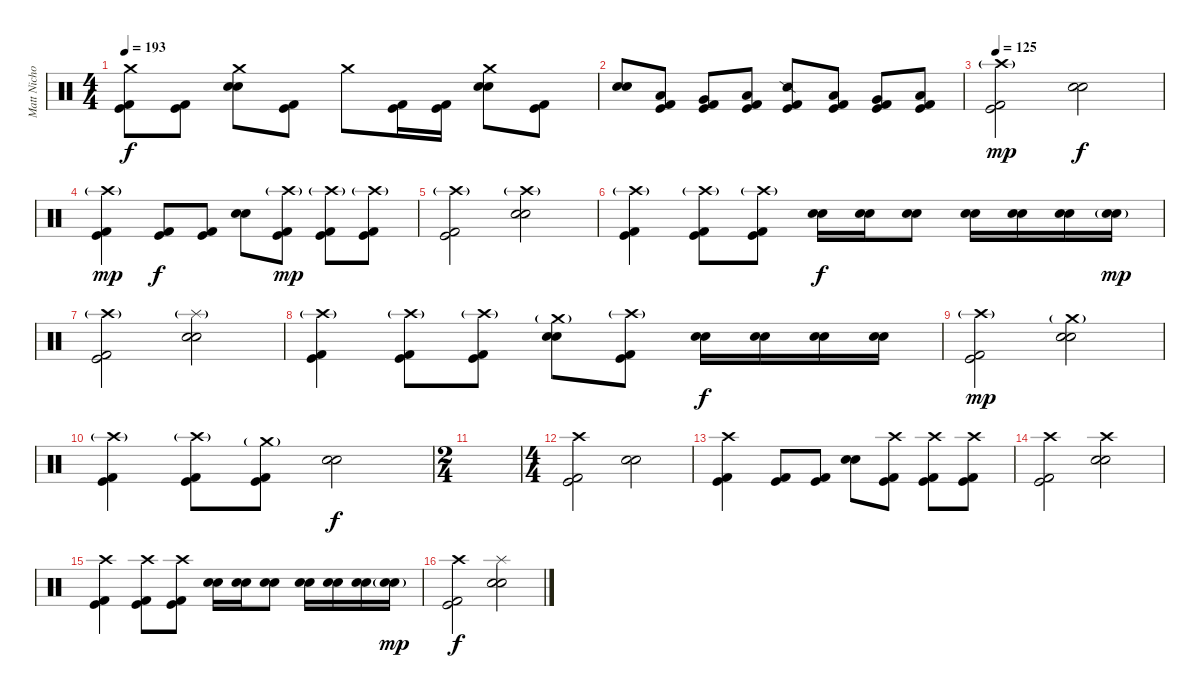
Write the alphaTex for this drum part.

\track ("Matt Nicholls" "Matt Nicho") {instrument percussion}
\staff {score}
\articulation defaults
\ts (4 4)
\tempo 193
\clef neutral
\ks c
("Crash medium (hit)" "Kick (hit)" "Kick (hit) 2").8{dy f} ("Kick (hit)" "Kick (hit) 2").8 ("Crash medium (hit)" "Electric Snare (hit)" "Snare (hit) 2").8 ("Kick (hit)" "Kick (hit) 2").8 "Crash medium (hit)".8 ("Kick (hit)" "Kick (hit) 2").16 ("Kick (hit)" "Kick (hit) 2").16 ("Crash medium (hit)" "Electric Snare (hit)" "Snare (hit) 2").8 ("Kick (hit)" "Kick (hit) 2").8 |
("Electric Snare (hit)" "Snare (hit) 2").8 ("Low Tom (hit)" "Kick (hit)" "Kick (hit) 2").8 ("Very Low Tom (hit)" "Kick (hit)" "Kick (hit) 2").8 ("Low Floor Tom (hit)" "Kick (hit)" "Kick (hit) 2").8 ("Snare (side stick) 2" "Kick (hit)" "Kick (hit) 2").8 ("Low Tom (hit)" "Kick (hit)" "Kick (hit) 2").8 ("Very Low Tom (hit)" "Kick (hit)" "Kick (hit) 2").8 ("Low Floor Tom (hit)" "Kick (hit)" "Kick (hit) 2").8 |
\tempo 125
("Crash high (hit)"{g} "Kick (hit)" "Kick (hit) 2").2{dy mp volume 9} ("Electric Snare (hit)" "Snare (hit) 2").2{dy f} |
("Crash high (hit)"{g} "Kick (hit)" "Kick (hit) 2").4{dy mp} ("Kick (hit)" "Kick (hit) 2").8{dy f} ("Kick (hit)" "Kick (hit) 2").8 ("Electric Snare (hit)" "Snare (hit) 2").8 ("Crash high (hit)"{g} "Kick (hit)" "Kick (hit) 2").8{dy mp} ("Crash high (hit)"{g} "Kick (hit)" "Kick (hit) 2").8 ("Crash high (hit)"{g} "Kick (hit)" "Kick (hit) 2").8 |
("Crash high (hit)"{g} "Kick (hit)" "Kick (hit) 2").2 ("Crash high (hit)"{g} "Electric Snare (hit)" "Snare (hit) 2").2 |
("Crash high (hit)"{g} "Kick (hit)" "Kick (hit) 2").4 ("Crash high (hit)"{g} "Kick (hit)" "Kick (hit) 2").8 ("Crash high (hit)"{g} "Kick (hit)" "Kick (hit) 2").8 ("Electric Snare (hit)" "Snare (hit) 2").16{dy f} ("Electric Snare (hit)" "Snare (hit) 2").16 ("Electric Snare (hit)" "Snare (hit) 2").8 ("Electric Snare (hit)" "Snare (hit) 2").16 ("Electric Snare (hit)" "Snare (hit) 2").16 ("Electric Snare (hit)" "Snare (hit) 2").16 ("Electric Snare (hit)"{g} "Snare (hit) 2"{g}).16{dy mp} |
("Crash high (hit)"{g} "Kick (hit)" "Kick (hit) 2").2 ("Splash (hit)"{g} "Electric Snare (hit)" "Snare (hit) 2").2 |
("Crash high (hit)"{g} "Kick (hit)" "Kick (hit) 2").4 ("Crash high (hit)"{g} "Kick (hit)" "Kick (hit) 2").8 ("Crash high (hit)"{g} "Kick (hit)" "Kick (hit) 2").8 ("Crash medium (hit)"{g} "Electric Snare (hit)" "Snare (hit) 2").8 ("Crash high (hit)"{g} "Kick (hit)" "Kick (hit) 2").8 ("Electric Snare (hit)" "Snare (hit) 2").16{dy f} ("Electric Snare (hit)" "Snare (hit) 2").16 ("Electric Snare (hit)" "Snare (hit) 2").16 ("Electric Snare (hit)" "Snare (hit) 2").16 |
("Crash high (hit)"{g} "Kick (hit)" "Kick (hit) 2").2{dy mp} ("Crash medium (hit)"{g} "Electric Snare (hit)" "Snare (hit) 2").2 |
("Crash high (hit)"{g} "Kick (hit)" "Kick (hit) 2").4 ("Crash high (hit)"{g} "Kick (hit)" "Kick (hit) 2").8 ("Crash medium (hit)"{g} "Kick (hit)" "Kick (hit) 2").8 ("Electric Snare (hit)" "Snare (hit) 2").2{dy f} |
\ts (2 4)
|
\ts (4 4)
("Crash high (hit)" "Kick (hit)" "Kick (hit) 2").2{volume 16} ("Electric Snare (hit)" "Snare (hit) 2").2 |
("Crash high (hit)" "Kick (hit)" "Kick (hit) 2").4 ("Kick (hit)" "Kick (hit) 2").8 ("Kick (hit)" "Kick (hit) 2").8 ("Electric Snare (hit)" "Snare (hit) 2").8 ("Crash high (hit)" "Kick (hit)" "Kick (hit) 2").8 ("Crash high (hit)" "Kick (hit)" "Kick (hit) 2").8 ("Crash high (hit)" "Kick (hit)" "Kick (hit) 2").8 |
("Crash high (hit)" "Kick (hit)" "Kick (hit) 2").2 ("Crash high (hit)" "Electric Snare (hit)" "Snare (hit) 2").2 |
("Crash high (hit)" "Kick (hit)" "Kick (hit) 2").4 ("Crash high (hit)" "Kick (hit)" "Kick (hit) 2").8 ("Crash high (hit)" "Kick (hit)" "Kick (hit) 2").8 ("Electric Snare (hit)" "Snare (hit) 2").16 ("Electric Snare (hit)" "Snare (hit) 2").16 ("Electric Snare (hit)" "Snare (hit) 2").8 ("Electric Snare (hit)" "Snare (hit) 2").16 ("Electric Snare (hit)" "Snare (hit) 2").16 ("Electric Snare (hit)" "Snare (hit) 2").16 ("Electric Snare (hit)"{g} "Snare (hit) 2"{g}).16{dy mp} |
("Crash high (hit)" "Kick (hit)" "Kick (hit) 2").2{dy f} ("Splash (hit)" "Electric Snare (hit)" "Snare (hit) 2").2
